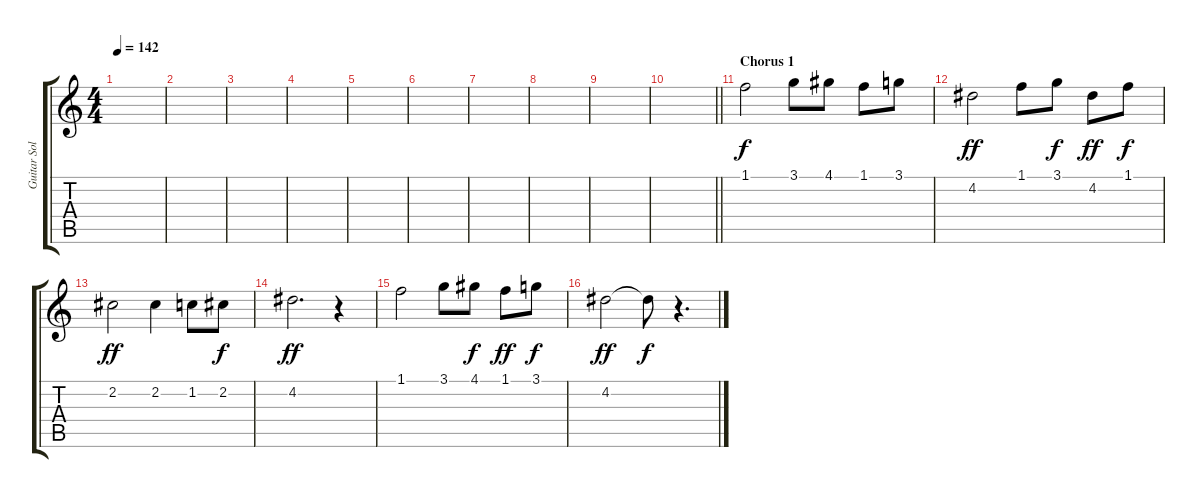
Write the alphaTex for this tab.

\track ("Guitar Solo" "Guitar Sol") {instrument electricguitarjazz}
\staff {score tabs}
\tuning (E4 B3 G3 D3 A2 E2) {hide}
\ts (4 4)
\tempo 142
\clef g2
\ks c
|
|
|
|
|
|
|
|
|
\barLineRight lightlight
|
\section ("" "Chorus 1")
1.1.2{dy f} 3.1.8 4.1.8 1.1.8 3.1.8 |
4.2.2{dy ff} 1.1.8 3.1.8{dy f} 4.2.8{dy ff} 1.1.8{dy f} |
2.2.2{dy ff} 2.2.4 1.2.8 2.2.8{dy f} |
4.2.2{d dy ff} r.4 |
1.1.2 3.1.8 4.1.8{dy f} 1.1.8{dy ff} 3.1.8{dy f} |
4.2.2{dy ff} 4.2{t}.8{dy f} r.4{d}
